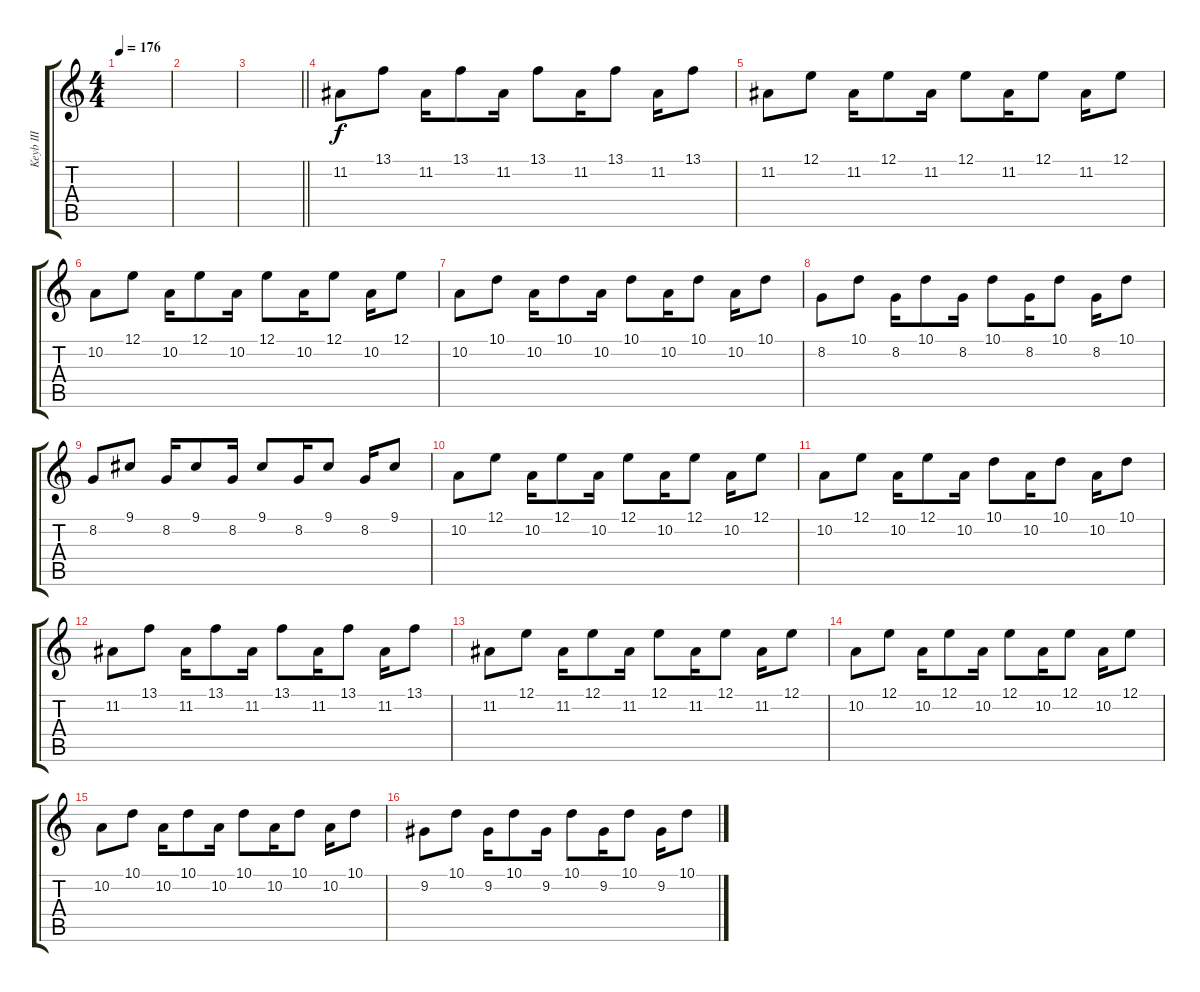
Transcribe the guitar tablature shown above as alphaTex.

\track ("Keyb III" "Keyb III") {instrument lead2sawtooth}
\staff {score tabs}
\tuning (E4 B3 G3 D3 A2 E2) {hide}
\ts (4 4)
\tempo 176
\clef g2
\ks c
|
|
\barLineRight lightlight
|
11.2.8 13.1.8 11.2.16 13.1.8 11.2.16 13.1.8 11.2.16 13.1.8 11.2.16 13.1.8 |
11.2.8 12.1.8 11.2.16 12.1.8 11.2.16 12.1.8 11.2.16 12.1.8 11.2.16 12.1.8 |
10.2.8 12.1.8 10.2.16 12.1.8 10.2.16 12.1.8 10.2.16 12.1.8 10.2.16 12.1.8 |
10.2.8 10.1.8 10.2.16 10.1.8 10.2.16 10.1.8 10.2.16 10.1.8 10.2.16 10.1.8 |
8.2.8 10.1.8 8.2.16 10.1.8 8.2.16 10.1.8 8.2.16 10.1.8 8.2.16 10.1.8 |
8.2.8 9.1.8 8.2.16 9.1.8 8.2.16 9.1.8 8.2.16 9.1.8 8.2.16 9.1.8 |
10.2.8 12.1.8 10.2.16 12.1.8 10.2.16 12.1.8 10.2.16 12.1.8 10.2.16 12.1.8 |
10.2.8 12.1.8 10.2.16 12.1.8 10.2.16 10.1.8 10.2.16 10.1.8 10.2.16 10.1.8 |
11.2.8 13.1.8 11.2.16 13.1.8 11.2.16 13.1.8 11.2.16 13.1.8 11.2.16 13.1.8 |
11.2.8 12.1.8 11.2.16 12.1.8 11.2.16 12.1.8 11.2.16 12.1.8 11.2.16 12.1.8 |
10.2.8 12.1.8 10.2.16 12.1.8 10.2.16 12.1.8 10.2.16 12.1.8 10.2.16 12.1.8 |
10.2.8 10.1.8 10.2.16 10.1.8 10.2.16 10.1.8 10.2.16 10.1.8 10.2.16 10.1.8 |
9.2.8 10.1.8 9.2.16 10.1.8 9.2.16 10.1.8 9.2.16 10.1.8 9.2.16 10.1.8
